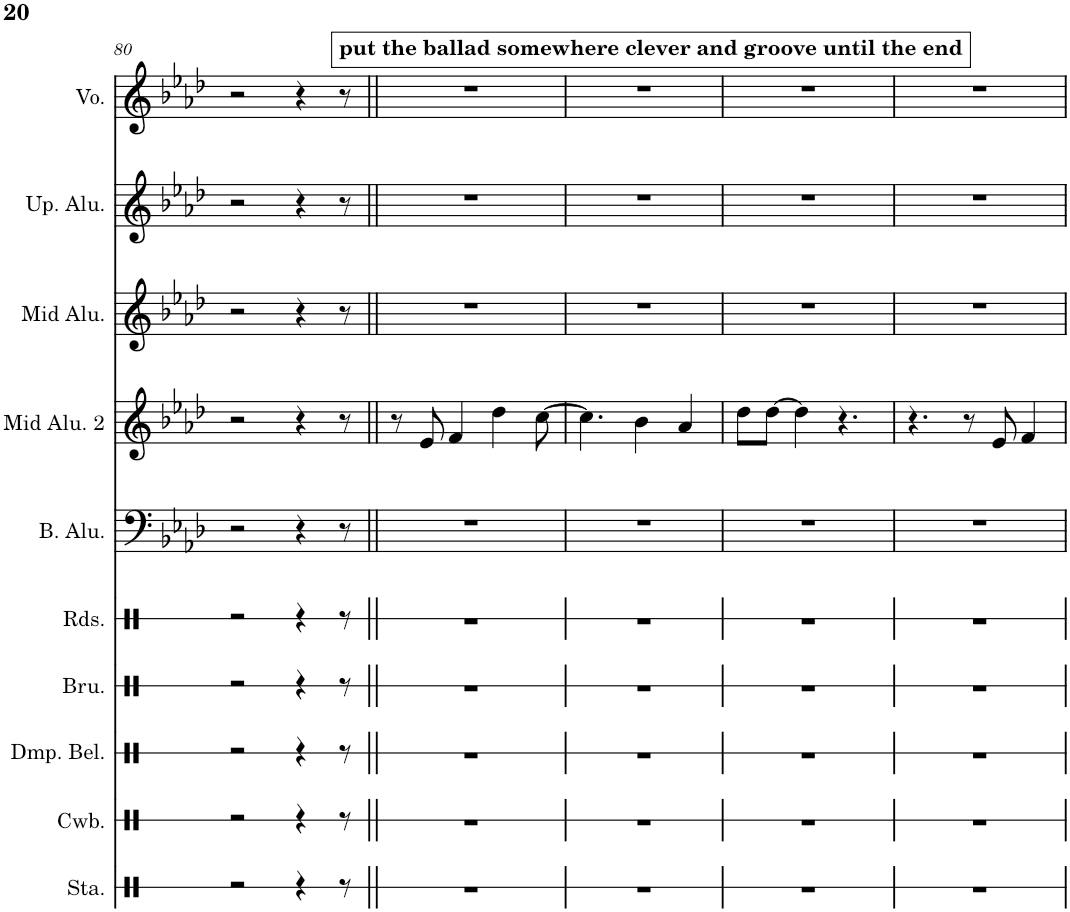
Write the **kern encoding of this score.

**kern	**kern	**kern	**kern	**kern	**kern	**kern	**kern	**kern	**kern
*part10	*part9	*part8	*part7	*part6	*part5	*part4	*part3	*part2	*part1
*staff10	*staff9	*staff8	*staff7	*staff6	*staff5	*staff4	*staff3	*staff2	*staff1
*I"Stamp	*I"Metal Dampened Bell	*I"Dampened Bell	*I"Brushes on Dampened Bell	*I"Rods on Dampened Bell	*I"Bass Aluphone	*I"Mid Aluphone 2	*I"Mid Aluphone	*I"Upper Aluphone	*I"Voice
*I'Sta.	*	*I'Dmp. Bel.	*I'Bru.	*I'Rds.	*I'B. Alu.	*I'Mid Alu. 2	*I'Mid Alu.	*I'Up. Alu.	*I'Vo.
!!LO:PB:g=z
*clefX	*clefX	*clefX	*clefX	*clefX	*clefF4	*clefG2	*clefG2	*clefG2	*clefG2
*	*	*	*	*	*Trd-7c-12	*Trd-7c-12	*Trd-7c-12	*Trd-14c-24	*
*k[]	*k[]	*k[]	*k[]	*k[]	*k[b-e-a-d-]	*k[b-e-a-d-]	*k[b-e-a-d-]	*k[b-e-a-d-]	*k[b-e-a-d-]
*M7/8	*M7/8	*M7/8	*M7/8	*M7/8	*M7/8	*M7/8	*M7/8	*M7/8	*M7/8
=80	=80	=80	=80	=80	=80	=80	=80	=80	=80
2r	2r	2r	2r	2r	2r	2r	2r	2r	2r
4r	4r	4r	4r	4r	4r	4r	4r	4r	4r
!	!	!	!	!	!	!	!	!	!LO:TX:a:B:t=put the ballad somewhere clever and groove until the end
8r	8r	8r	8r	8r	8r	8r	8r	8r	8r
=81||	=81||	=81||	=81||	=81||	=81||	=81||	=81||	=81||	=81||
2..r	2..r	2..r	2..r	2..r	2..r	8r	2..r	2..r	2..r
.	.	.	.	.	.	8e-/	.	.	.
.	.	.	.	.	.	4f/	.	.	.
.	.	.	.	.	.	4dd-\	.	.	.
.	.	.	.	.	.	[8cc\	.	.	.
=82	=82	=82	=82	=82	=82	=82	=82	=82	=82
2..r	2..r	2..r	2..r	2..r	2..r	4.cc\]	2..r	2..r	2..r
.	.	.	.	.	.	4b-\	.	.	.
.	.	.	.	.	.	4a-/	.	.	.
=83	=83	=83	=83	=83	=83	=83	=83	=83	=83
2..r	2..r	2..r	2..r	2..r	2..r	8dd-\L	2..r	2..r	2..r
.	.	.	.	.	.	[8dd-\J	.	.	.
.	.	.	.	.	.	4dd-\]	.	.	.
.	.	.	.	.	.	4.r	.	.	.
=84	=84	=84	=84	=84	=84	=84	=84	=84	=84
2..r	2..r	2..r	2..r	2..r	2..r	4.r	2..r	2..r	2..r
.	.	.	.	.	.	8r	.	.	.
.	.	.	.	.	.	8e-/	.	.	.
.	.	.	.	.	.	4f/	.	.	.
=	=	=	=	=	=	=	=	=	=
*-	*-	*-	*-	*-	*-	*-	*-	*-	*-
